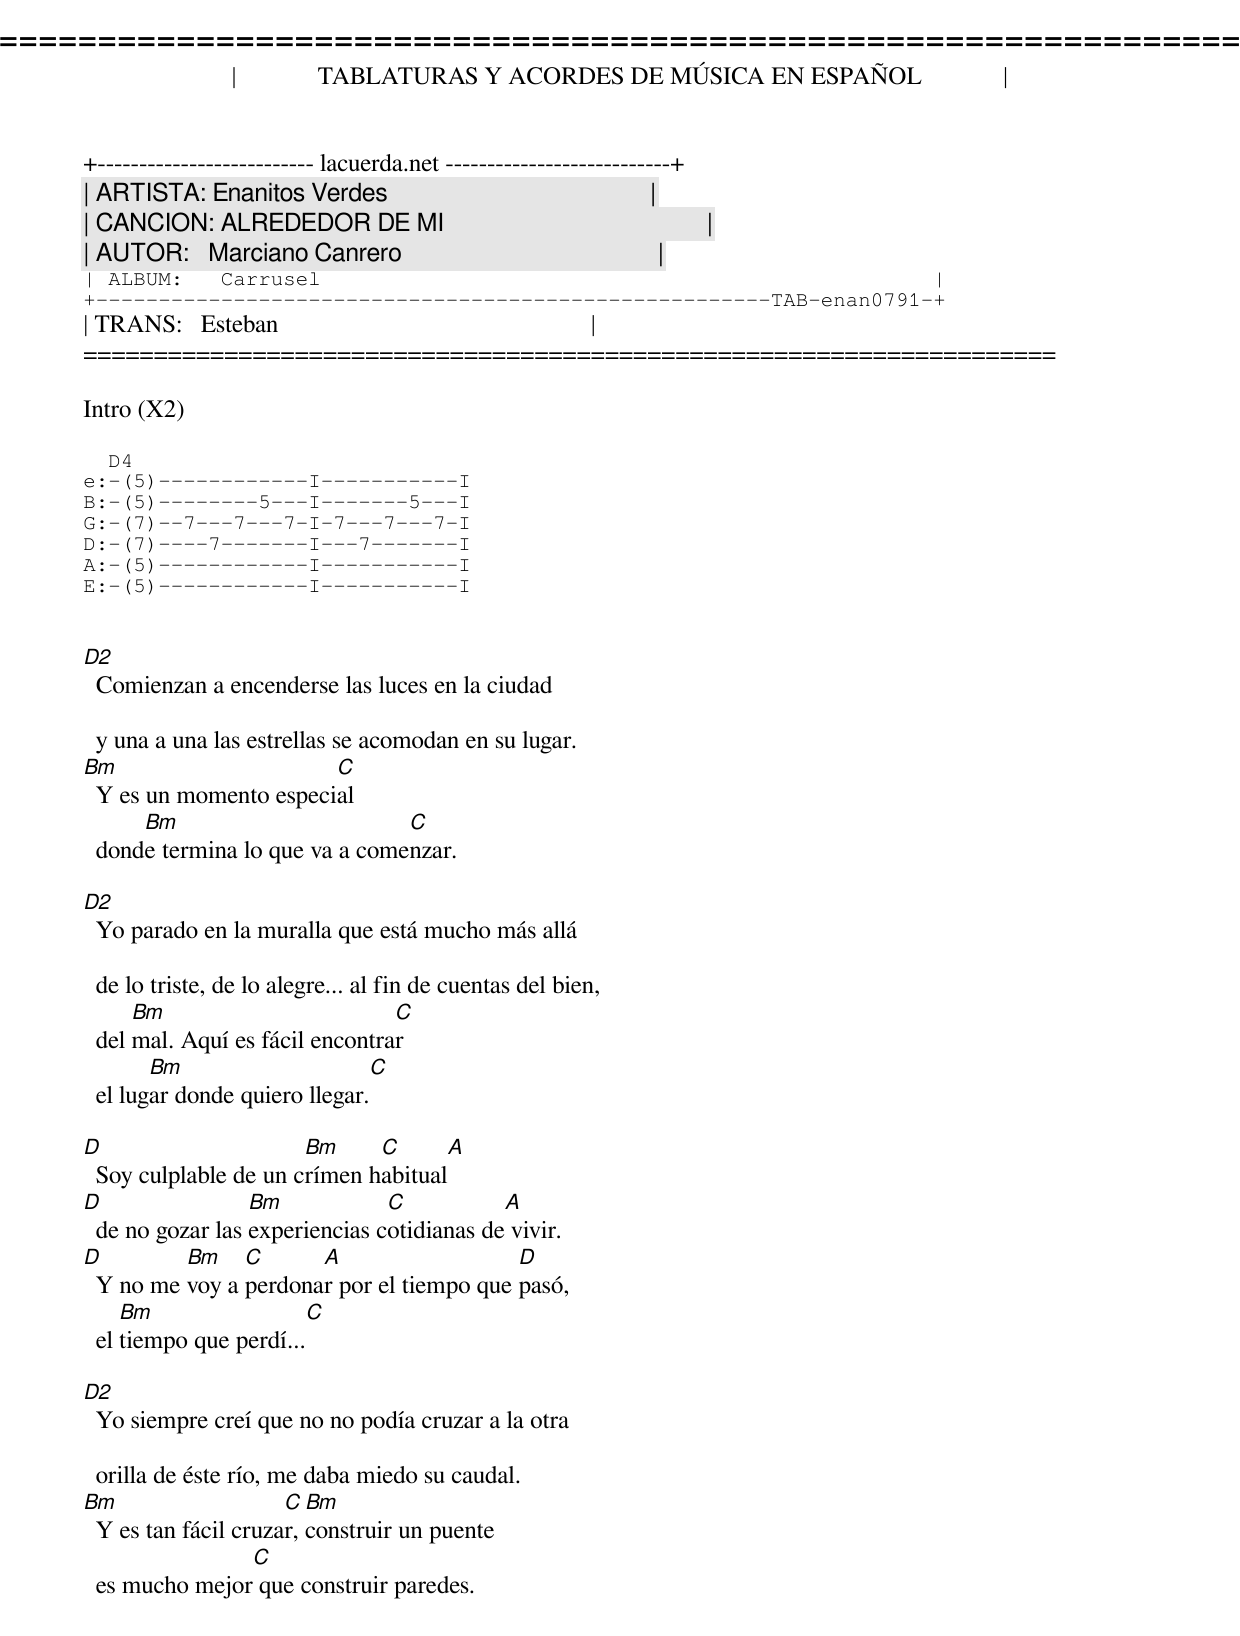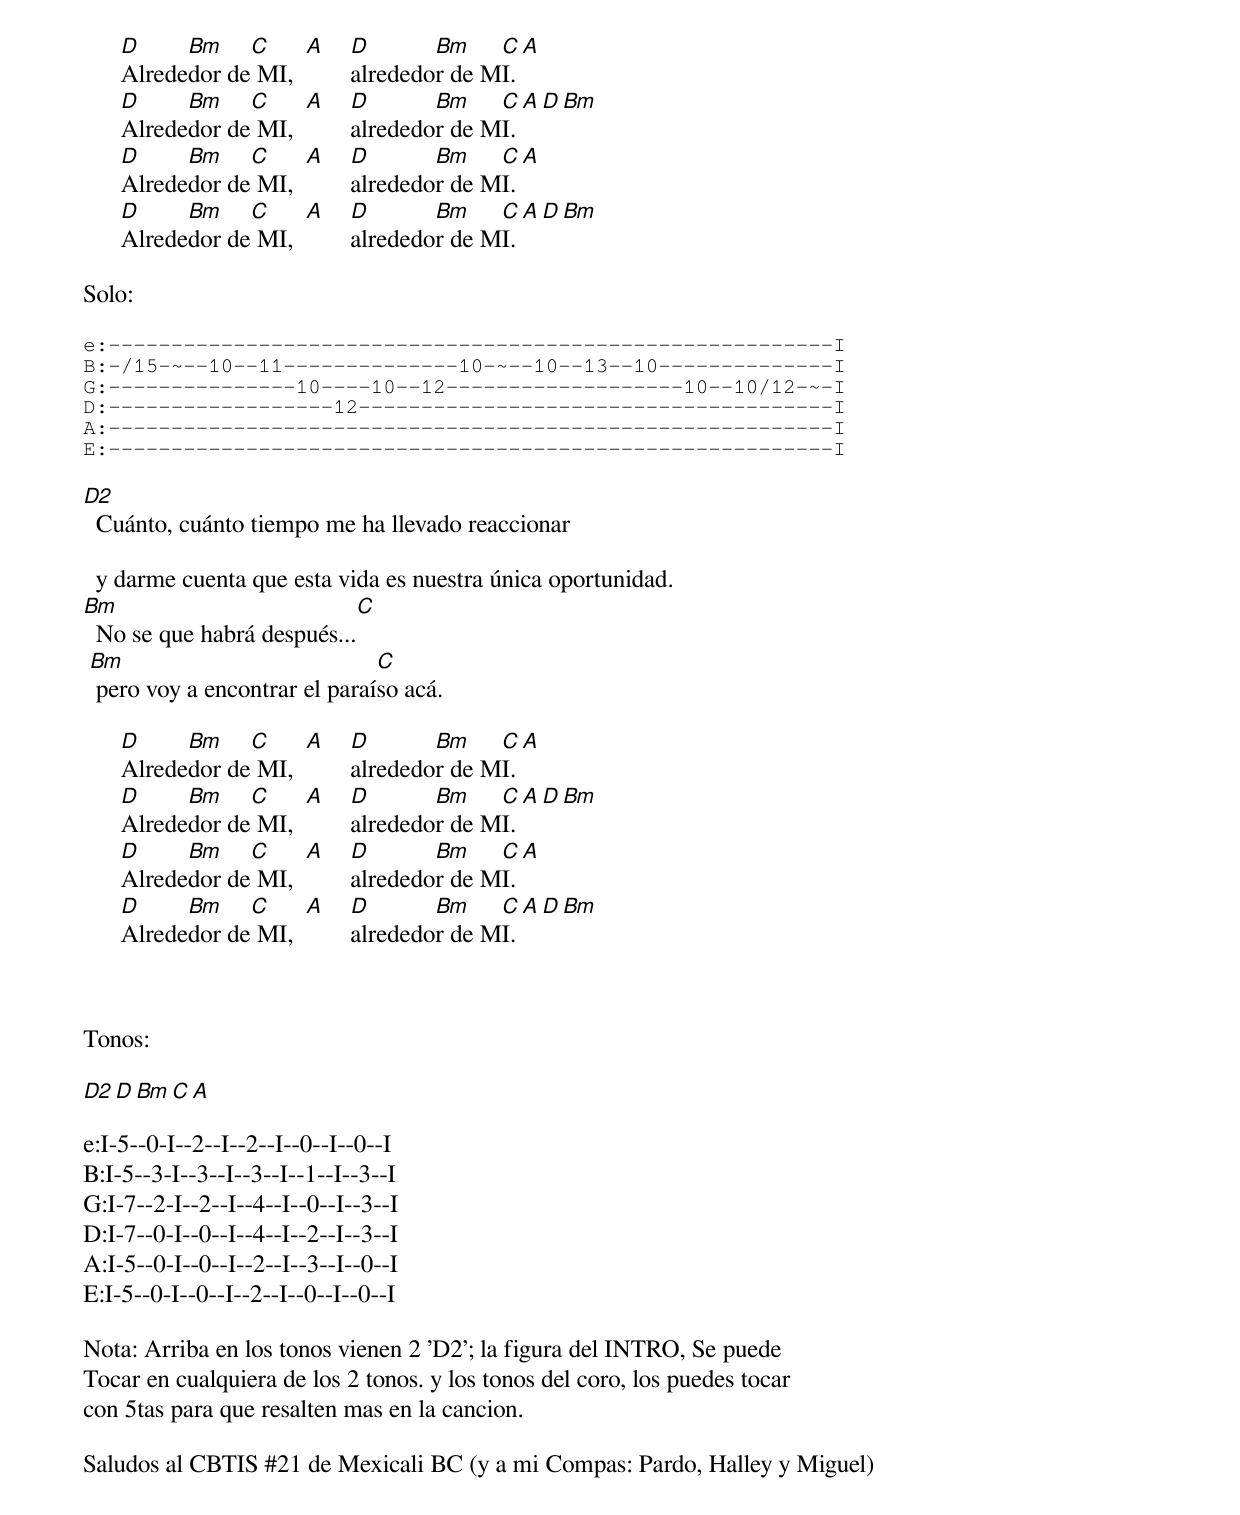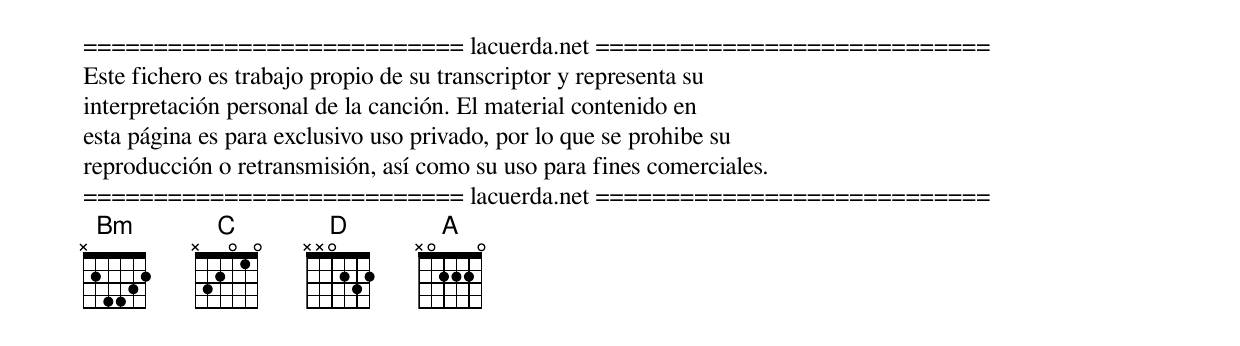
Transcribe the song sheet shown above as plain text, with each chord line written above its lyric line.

=====================================================================
|             TABLATURAS Y ACORDES DE MÚSICA EN ESPAÑOL             |
+-------------------------- lacuerda.net ---------------------------+
| ARTISTA: Enanitos Verdes                                          |
| CANCION: ALREDEDOR DE MI                                          |
| AUTOR:   Marciano Canrero                                         |
| ALBUM:   Carrusel                                                 |
+------------------------------------------------------TAB-enan0791-+
| TRANS:   Esteban                                                  |
=====================================================================

Intro (X2)

  D4
e:-(5)------------I-----------I
B:-(5)--------5---I-------5---I
G:-(7)--7---7---7-I-7---7---7-I
D:-(7)----7-------I---7-------I
A:-(5)------------I-----------I
E:-(5)------------I-----------I


D2
  Comienzan a encenderse las luces en la ciudad

  y una a una las estrellas se acomodan en su lugar.
Bm                      C
  Y es un momento especial
      Bm                        C
  donde termina lo que va a comenzar.

D2
  Yo parado en la muralla que está mucho más allá

  de lo triste, de lo alegre... al fin de cuentas del bien,
      Bm                         C
  del mal. Aquí es fácil encontrar
        Bm                        C
  el lugar donde quiero llegar.

D                      Bm     C      A
  Soy culplable de un crímen habitual
D                 Bm            C           A
  de no gozar las experiencias cotidianas de vivir.
D         Bm    C      A                   D
  Y no me voy a perdonar por el tiempo que pasó,
     Bm                  C
  el tiempo que perdí...

D2
  Yo siempre creí que no no podía cruzar a la otra

  orilla de éste río, me daba miedo su caudal.
Bm                    C  Bm
  Y es tan fácil cruzar, construir un puente
                C
  es mucho mejor que construir paredes.

      D     Bm    C     A   D       Bm    C     A
      Alrededor de MI,      alrededor de MI.
      D     Bm    C     A   D       Bm    C     A      D    Bm
      Alrededor de MI,      alrededor de MI.
      D     Bm    C     A   D       Bm    C     A
      Alrededor de MI,      alrededor de MI.
      D     Bm    C     A   D       Bm    C     A      D    Bm
      Alrededor de MI,      alrededor de MI.

Solo:

e:----------------------------------------------------------I
B:-/15-~--10--11--------------10-~--10--13--10--------------I
G:---------------10----10--12-------------------10--10/12-~-I
D:------------------12--------------------------------------I
A:----------------------------------------------------------I
E:----------------------------------------------------------I

D2
  Cuánto, cuánto tiempo me ha llevado reaccionar

  y darme cuenta que esta vida es nuestra única oportunidad.
Bm                          C
  No se que habrá después...
 Bm                            C
  pero voy a encontrar el paraíso acá.

      D     Bm    C     A   D       Bm    C     A
      Alrededor de MI,      alrededor de MI.
      D     Bm    C     A   D       Bm    C     A      D    Bm
      Alrededor de MI,      alrededor de MI.
      D     Bm    C     A   D       Bm    C     A
      Alrededor de MI,      alrededor de MI.
      D     Bm    C     A   D       Bm    C     A      D    Bm
      Alrededor de MI,      alrededor de MI.



Tonos:

     D2     D     Bm    C     A

e:I-5--0-I--2--I--2--I--0--I--0--I
B:I-5--3-I--3--I--3--I--1--I--3--I
G:I-7--2-I--2--I--4--I--0--I--3--I
D:I-7--0-I--0--I--4--I--2--I--3--I
A:I-5--0-I--0--I--2--I--3--I--0--I
E:I-5--0-I--0--I--2--I--0--I--0--I

Nota: Arriba en los tonos vienen 2 'D2'; la figura del INTRO, Se puede
Tocar en cualquiera de los 2 tonos. y los tonos del coro, los puedes tocar
con 5tas para que resalten mas en la cancion.

Saludos al CBTIS #21 de Mexicali BC (y a mi Compas: Pardo, Halley y Miguel)


=========================== lacuerda.net ============================
Este fichero es trabajo propio de su transcriptor y representa su
interpretación personal de la canción. El material contenido en
esta página es para exclusivo uso privado, por lo que se prohibe su
reproducción o retransmisión, así como su uso para fines comerciales.
=========================== lacuerda.net ============================
